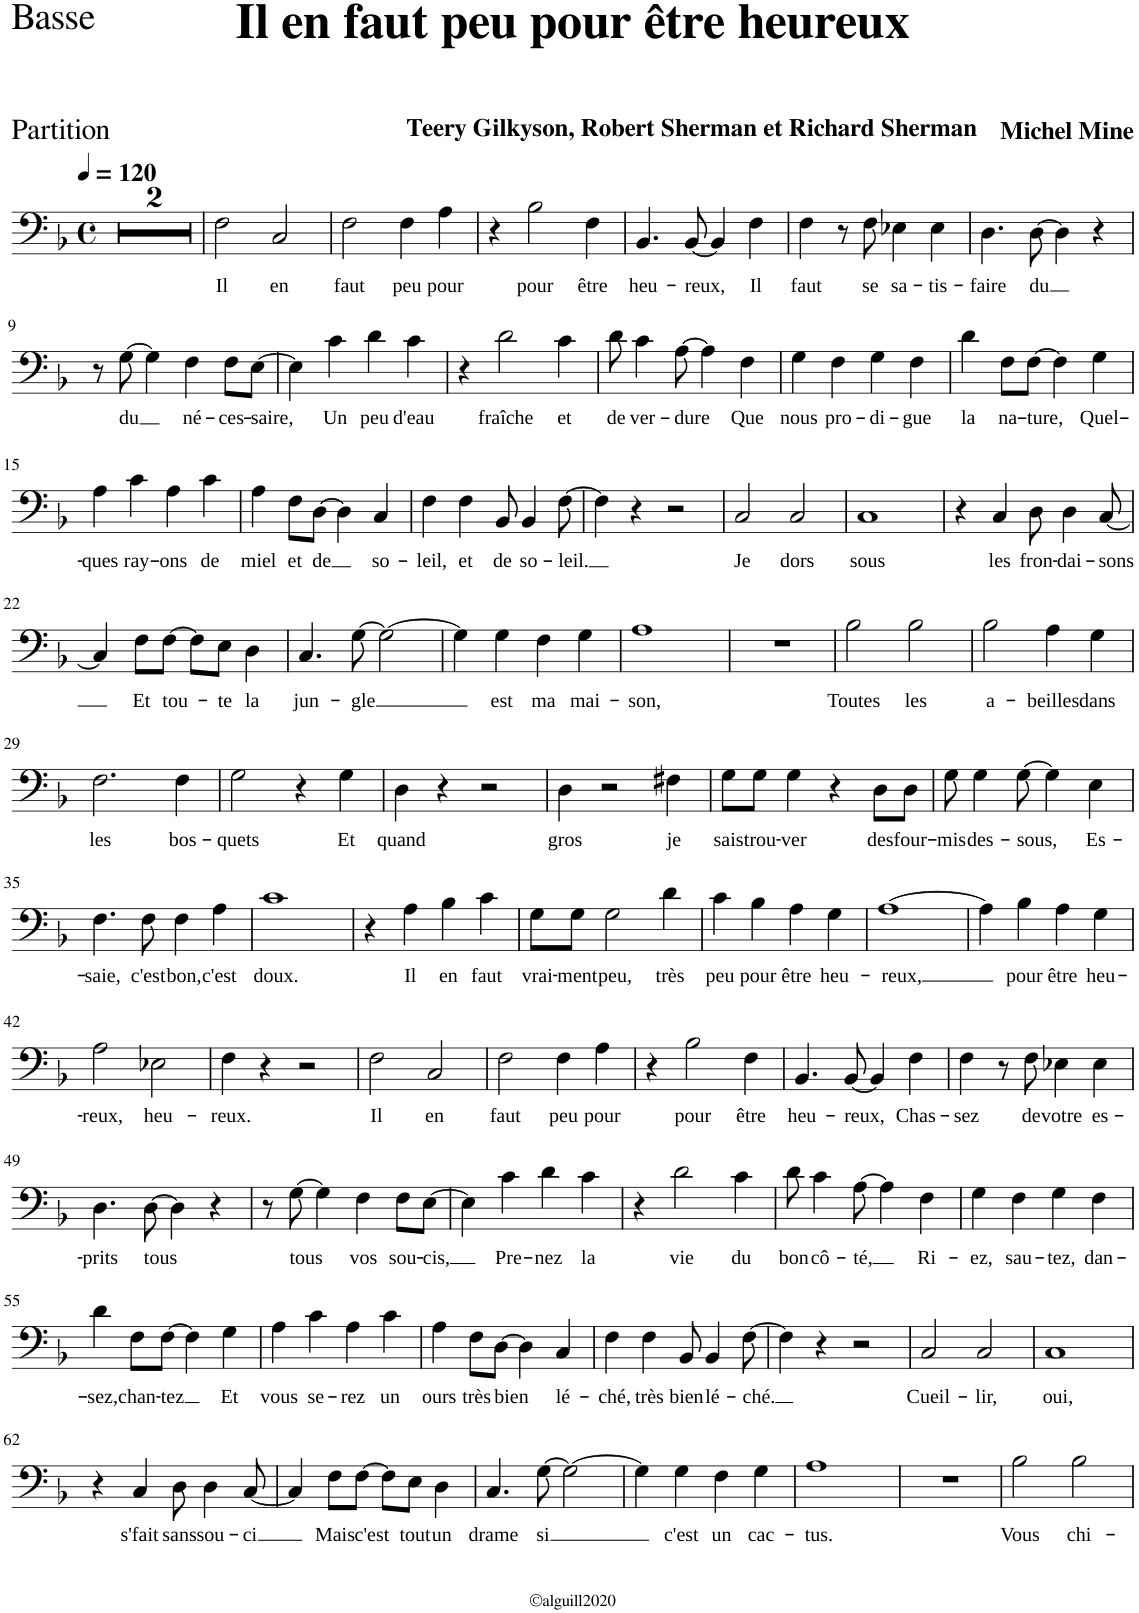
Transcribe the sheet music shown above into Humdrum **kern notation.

**kern	**text
*part1	*part1
*staff1	*staff1
*I"Basse	*
*I'B	*
*clefF4	*
*Trd1c2	*
*k[b-]	*
*F:	*
*M4/4	*
*met(c)	*
*MM120	*
=1	=1
1r	.
=2	=2
1r	.
=3	=3
!	!LO:LY:b
2F\	Il
!	!LO:LY:b
2C/	en
=4	=4
!	!LO:LY:b
2F\	faut
!	!LO:LY:b
4F\	peu
!	!LO:LY:b
4A\	pour
=5	=5
4r	.
!	!LO:LY:b
2B-\	pour
!	!LO:LY:b
4F\	être
=6	=6
!	!LO:LY:b
4.BB-/	heu-
!	!LO:LY:b
[8BB-/	-reux,
4BB-/]	.
!	!LO:LY:b
4F\	Il
=7	=7
!	!LO:LY:b
4F\	faut
8r	.
!	!LO:LY:b
8F\	se
!	!LO:LY:b
4E-X\	sa-
!	!LO:LY:b
4E-\	-tis-
=8	=8
!	!LO:LY:b
4.D\	-faire
!	!LO:LY:b
[8D\	du
4D\]	.
4r	.
!!LO:LB:g=z
=9	=9
8r	.
!	!LO:LY:b
[8G\	du
4G\]	.
!	!LO:LY:b
4F\	né-
!	!LO:LY:b
8F\L	-ces-
!	!LO:LY:b
[8E\J	-saire,
=10	=10
4E\]	.
!	!LO:LY:b
4c\	Un
!	!LO:LY:b
4d\	peu
!	!LO:LY:b
4c\	d'eau
=11	=11
4r	.
!	!LO:LY:b
2d\	fraîche
!	!LO:LY:b
4c\	et
=12	=12
!	!LO:LY:b
8d\	de
!	!LO:LY:b
4c\	ver-
!	!LO:LY:b
[8A\	-dure
4A\]	.
!	!LO:LY:b
4F\	Que
=13	=13
!	!LO:LY:b
4G\	nous
!	!LO:LY:b
4F\	pro-
!	!LO:LY:b
4G\	-di-
!	!LO:LY:b
4F\	-gue
=14	=14
!	!LO:LY:b
4d\	la
!	!LO:LY:b
8F\L	na-
!	!LO:LY:b
[8F\J	-ture,
4F\]	.
!	!LO:LY:b
4G\	Quel-
!!LO:LB:g=z
=15	=15
!	!LO:LY:b
4A\	-ques
!	!LO:LY:b
4c\	ray-
!	!LO:LY:b
4A\	-ons
!	!LO:LY:b
4c\	de
=16	=16
!	!LO:LY:b
4A\	miel
!	!LO:LY:b
8F\L	et
!	!LO:LY:b
[8D\J	de
4D\]	.
!	!LO:LY:b
4C/	so-
=17	=17
!	!LO:LY:b
4F\	-leil,
!	!LO:LY:b
4F\	et
!	!LO:LY:b
8BB-/	de
!	!LO:LY:b
4BB-/	so-
!	!LO:LY:b
[8F\	-leil.
=18	=18
4F\]	.
4r	.
2r	.
=19	=19
!	!LO:LY:b
2C/	Je
!	!LO:LY:b
2C/	dors
=20	=20
!	!LO:LY:b
1C	sous
=21	=21
4r	.
!	!LO:LY:b
4C/	les
!	!LO:LY:b
8D\	fron-
!	!LO:LY:b
4D\	-dai-
!	!LO:LY:b
[8C/	-sons
!!LO:LB:g=z
=22	=22
4C/]	.
!	!LO:LY:b
8F\L	Et
!	!LO:LY:b
[8F\J	tou-
8F\L]	.
!	!LO:LY:b
8E\J	-te
!	!LO:LY:b
4D\	la
=23	=23
!	!LO:LY:b
4.C/	jun-
!	!LO:LY:b
[8G\	-gle-
2G\_	.
=24	=24
4G\]	.
!	!LO:LY:b
4G\	-est
!	!LO:LY:b
4F\	ma
!	!LO:LY:b
4G\	mai-
=25	=25
!	!LO:LY:b
1A	-son,
=26	=26
1r	.
=27	=27
!	!LO:LY:b
2B-\	Toutes
!	!LO:LY:b
2B-\	les
=28	=28
!	!LO:LY:b
2B-\	a-
!	!LO:LY:b
4A\	-beilles
!	!LO:LY:b
4G\	dans
!!LO:LB:g=z
=29	=29
!	!LO:LY:b
2.F\	les
!	!LO:LY:b
4F\	bos-
=30	=30
!	!LO:LY:b
2G\	-quets
4r	.
!	!LO:LY:b
4G\	Et
=31	=31
!	!LO:LY:b
4D\	quand
4r	.
2r	.
=32	=32
!	!LO:LY:b
4D\	gros
2r	.
!	!LO:LY:b
4F#X\	je
=33	=33
!	!LO:LY:b
8G\L	sais
!	!LO:LY:b
8G\J	trou-
!	!LO:LY:b
4G\	-ver
4r	.
!	!LO:LY:b
8D\L	des
!	!LO:LY:b
8D\J	four-
=34	=34
!	!LO:LY:b
8G\	-mis
!	!LO:LY:b
4G\	des-
!	!LO:LY:b
[8G\	-sous,
4G\]	.
!	!LO:LY:b
4E\	Es-
!!LO:LB:g=z
=35	=35
!	!LO:LY:b
4.F\	-saie,
!	!LO:LY:b
8F\	c'est
!	!LO:LY:b
4F\	bon,
!	!LO:LY:b
4A\	c'est
=36	=36
!	!LO:LY:b
1c	doux.
=37	=37
4r	.
!	!LO:LY:b
4A\	Il
!	!LO:LY:b
4B-\	en
!	!LO:LY:b
4c\	faut
=38	=38
!	!LO:LY:b
8G\L	vrai-
!	!LO:LY:b
8G\J	-ment
!	!LO:LY:b
2G\	peu,
!	!LO:LY:b
4d\	très
=39	=39
!	!LO:LY:b
4c\	peu
!	!LO:LY:b
4B-\	pour
!	!LO:LY:b
4A\	être
!	!LO:LY:b
4G\	heu-
=40	=40
!	!LO:LY:b
[1A	-reux,
=41	=41
4A\]	.
!	!LO:LY:b
4B-\	pour
!	!LO:LY:b
4A\	être
!	!LO:LY:b
4G\	heu-
!!LO:LB:g=z
=42	=42
!	!LO:LY:b
2A\	-reux,
!	!LO:LY:b
2E-X\	heu-
=43	=43
!	!LO:LY:b
4F\	-reux.
4r	.
2r	.
=44	=44
!	!LO:LY:b
2F\	Il
!	!LO:LY:b
2C/	en
=45	=45
!	!LO:LY:b
2F\	faut
!	!LO:LY:b
4F\	peu
!	!LO:LY:b
4A\	pour
=46	=46
4r	.
!	!LO:LY:b
2B-\	pour
!	!LO:LY:b
4F\	être
=47	=47
!	!LO:LY:b
4.BB-/	heu-
!	!LO:LY:b
[8BB-/	-reux,
4BB-/]	.
!	!LO:LY:b
4F\	Chas-
=48	=48
!	!LO:LY:b
4F\	-sez
8r	.
!	!LO:LY:b
8F\	de
!	!LO:LY:b
4E-X\	votre
!	!LO:LY:b
4E-\	es-
!!LO:LB:g=z
=49	=49
!	!LO:LY:b
4.D\	-prits
!	!LO:LY:b
[8D\	tous
4D\]	.
4r	.
=50	=50
8r	.
!	!LO:LY:b
[8G\	tous
4G\]	.
!	!LO:LY:b
4F\	vos
!	!LO:LY:b
8F\L	sou-
!	!LO:LY:b
[8E\J	-cis,
=51	=51
4E\]	.
!	!LO:LY:b
4c\	Pre-
!	!LO:LY:b
4d\	-nez
!	!LO:LY:b
4c\	la
=52	=52
4r	.
!	!LO:LY:b
2d\	vie
!	!LO:LY:b
4c\	du
=53	=53
!	!LO:LY:b
8d\	bon
!	!LO:LY:b
4c\	cô-
!	!LO:LY:b
[8A\	-té,
4A\]	.
!	!LO:LY:b
4F\	Ri-
=54	=54
!	!LO:LY:b
4G\	-ez,
!	!LO:LY:b
4F\	sau-
!	!LO:LY:b
4G\	-tez,
!	!LO:LY:b
4F\	dan-
!!LO:LB:g=z
=55	=55
!	!LO:LY:b
4d\	-sez,
!	!LO:LY:b
8F\L	chan-
!	!LO:LY:b
[8F\J	-tez
4F\]	.
!	!LO:LY:b
4G\	Et
=56	=56
!	!LO:LY:b
4A\	vous
!	!LO:LY:b
4c\	se-
!	!LO:LY:b
4A\	-rez
!	!LO:LY:b
4c\	un
=57	=57
!	!LO:LY:b
4A\	ours
!	!LO:LY:b
8F\L	très
!	!LO:LY:b
[8D\J	bien-
4D\]	.
!	!LO:LY:b
4C/	-lé-
=58	=58
!	!LO:LY:b
4F\	-ché,
!	!LO:LY:b
4F\	très
!	!LO:LY:b
8BB-/	bien
!	!LO:LY:b
4BB-/	lé-
!	!LO:LY:b
[8F\	-ché.
=59	=59
4F\]	.
4r	.
2r	.
=60	=60
!	!LO:LY:b
2C/	Cueil-
!	!LO:LY:b
2C/	-lir,
=61	=61
!	!LO:LY:b
1C	oui,
!!LO:LB:g=z
=62	=62
4r	.
!	!LO:LY:b
4C/	s'fait
!	!LO:LY:b
8D\	sans
!	!LO:LY:b
4D\	sou-
!	!LO:LY:b
[8C/	-ci
=63	=63
4C/]	.
!	!LO:LY:b
8F\L	Mais
!	!LO:LY:b
[8F\J	c'est
8F\L]	.
!	!LO:LY:b
8E\J	tout
!	!LO:LY:b
4D\	un
=64	=64
!	!LO:LY:b
4.C/	drame
!	!LO:LY:b
[8G\	si
2G\_	.
=65	=65
4G\]	.
!	!LO:LY:b
4G\	c'est
!	!LO:LY:b
4F\	un
!	!LO:LY:b
4G\	cac-
=66	=66
!	!LO:LY:b
1A	-tus.
=67	=67
1r	.
=	=
*-	*-
